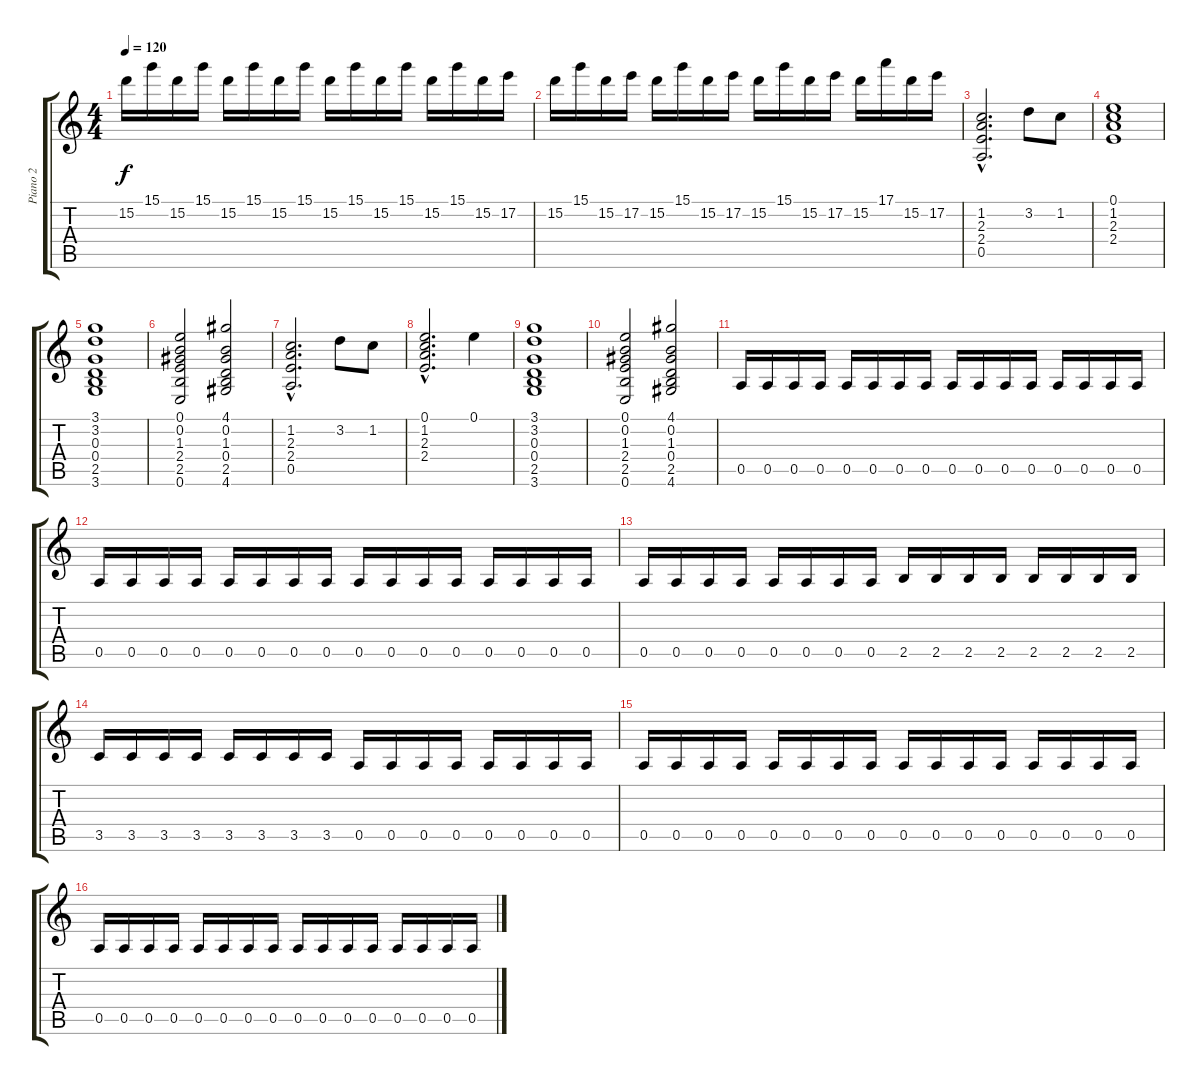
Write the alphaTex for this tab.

\track ("Piano 2" "Piano 2") {instrument acousticgrandpiano}
\staff {score tabs}
\tuning (E5 B4 G4 D4 A3 E3) {hide}
\ts (4 4)
\tempo 120
\clef g2
\ks c
15.2.16{dy f} 15.1.16 15.2.16 15.1.16 15.2.16 15.1.16 15.2.16 15.1.16 15.2.16 15.1.16 15.2.16 15.1.16 15.2.16 15.1.16 15.2.16 17.2.16 |
15.2.16 15.1.16 15.2.16 17.2.16 15.2.16 15.1.16 15.2.16 17.2.16 15.2.16 15.1.16 15.2.16 17.2.16 15.2.16 17.1.16 15.2.16 17.2.16 |
(1.2{hac} 2.3{hac} 2.4{hac} 0.5{hac}).2{d} 3.2.8 1.2.8 |
(0.1 1.2 2.3 2.4).1 |
(3.1 3.2 0.3 0.4 2.5 3.6).1 |
(0.1 0.2 1.3 2.4 2.5 0.6).2 (4.1 0.2 1.3 0.4 2.5 4.6).2 |
(1.2{hac} 2.3{hac} 2.4{hac} 0.5{hac}).2{d} 3.2.8 1.2.8 |
(0.1{hac} 1.2{hac} 2.3{hac} 2.4{hac}).2{d} 0.1.4 |
(3.1 3.2 0.3 0.4 2.5 3.6).1 |
(0.1 0.2 1.3 2.4 2.5 0.6).2 (4.1 0.2 1.3 0.4 2.5 4.6).2 |
0.5.16 0.5.16 0.5.16 0.5.16 0.5.16 0.5.16 0.5.16 0.5.16 0.5.16 0.5.16 0.5.16 0.5.16 0.5.16 0.5.16 0.5.16 0.5.16 |
0.5.16 0.5.16 0.5.16 0.5.16 0.5.16 0.5.16 0.5.16 0.5.16 0.5.16 0.5.16 0.5.16 0.5.16 0.5.16 0.5.16 0.5.16 0.5.16 |
0.5.16 0.5.16 0.5.16 0.5.16 0.5.16 0.5.16 0.5.16 0.5.16 2.5.16 2.5.16 2.5.16 2.5.16 2.5.16 2.5.16 2.5.16 2.5.16 |
3.5.16 3.5.16 3.5.16 3.5.16 3.5.16 3.5.16 3.5.16 3.5.16 0.5.16 0.5.16 0.5.16 0.5.16 0.5.16 0.5.16 0.5.16 0.5.16 |
0.5.16 0.5.16 0.5.16 0.5.16 0.5.16 0.5.16 0.5.16 0.5.16 0.5.16 0.5.16 0.5.16 0.5.16 0.5.16 0.5.16 0.5.16 0.5.16 |
0.5.16 0.5.16 0.5.16 0.5.16 0.5.16 0.5.16 0.5.16 0.5.16 0.5.16 0.5.16 0.5.16 0.5.16 0.5.16 0.5.16 0.5.16 0.5.16
